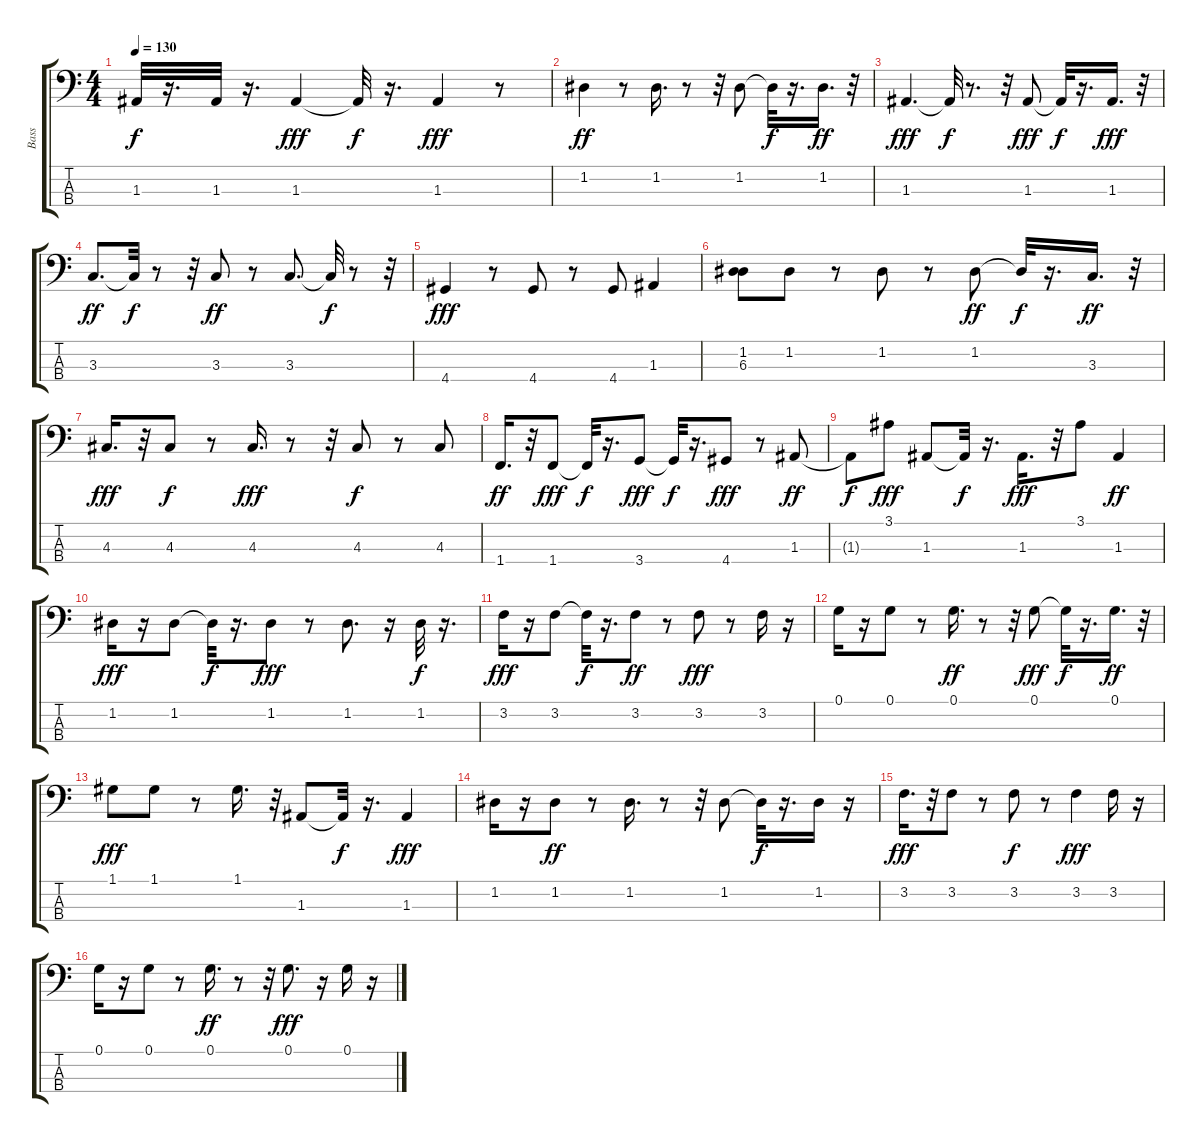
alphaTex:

\track ("Bass" "Bass") {instrument electricbassfinger}
\staff {score tabs}
\tuning (G2 D2 A1 E1) {hide}
\ts (4 4)
\tempo 130
\clef f4
\ks c
1.3{t}.32{dy f} r.16{d} 1.3.32 r.16{d} 1.3.4{dy fff} 1.3{t}.32{dy f} r.16{d} 1.3.4{dy fff} r.8 |
1.2.4{dy ff} r.8 1.2.16{d} r.8 r.32 1.2.8 1.2{t}.32{dy f} r.16{d} 1.2.16{d dy ff} r.32 |
1.3.4{d dy fff} 1.3{t}.32{dy f} r.8{d} r.32 1.3.8{dy fff} 1.3{t}.32{dy f} r.16{d} 1.3.16{d dy fff} r.32 |
3.3.8{d dy ff} 3.3{t}.32{dy f} r.8 r.32 3.3.8{dy ff} r.8 3.3.8{d} 3.3{t}.32{dy f} r.8 r.32 |
4.4.4{dy fff} r.8 4.4.8 r.8 4.4.8 1.3.4 |
(1.2 6.3).8 1.2.8 r.8 1.2.8 r.8 1.2.8{dy ff} 1.2{t}.32{dy f} r.16{d} 3.3.16{d dy ff} r.32 |
4.3.16{d dy fff} r.32 4.3.8{dy f} r.8 4.3.16{d dy fff} r.8 r.32 4.3.8{dy f} r.8 4.3.8 |
1.4.16{d dy ff} r.32 1.4.8{dy fff} 1.4{t}.32{dy f} r.16{d} 3.4.8{dy fff} 3.4{t}.32{dy f} r.16{d} 4.4.8{dy fff} r.8 1.3.8{dy ff} |
1.3{t}.8{dy f} 3.1.8{dy fff} 1.3.8 1.3{t}.32{dy f} r.16{d} 1.3.16{d dy fff} r.32 3.1.8 1.3.4{dy ff} |
1.2.16{dy fff} r.16 1.2.8 1.2{t}.32{dy f} r.16{d} 1.2.8{dy fff} r.8 1.2.8{d} r.16 1.2.32{dy f} r.16{d} |
3.2.16{dy fff} r.16 3.2.8 3.2{t}.32{dy f} r.16{d} 3.2.8{dy ff} r.8 3.2.8{dy fff} r.8 3.2.16 r.16 |
0.1.16 r.16 0.1.8 r.8 0.1.16{d dy ff} r.8 r.32 0.1.8{dy fff} 0.1{t}.32{dy f} r.16{d} 0.1.16{d dy ff} r.32 |
1.1.8{dy fff} 1.1.8 r.8 1.1.16{d} r.32 1.3.8 1.3{t}.32{dy f} r.16{d} 1.3.4{dy fff} |
1.2.16 r.16 1.2.8{dy ff} r.8 1.2.16{d} r.8 r.32 1.2.8 1.2{t}.32{dy f} r.16{d} 1.2.16 r.16 |
3.2.16{d dy fff} r.32 3.2.8 r.8 3.2.8{dy f} r.8 3.2.4{dy fff} 3.2.16 r.16 |
0.1.16 r.16 0.1.8 r.8 0.1.16{d dy ff} r.8 r.32 0.1.8{d dy fff} r.16 0.1.16 r.16
